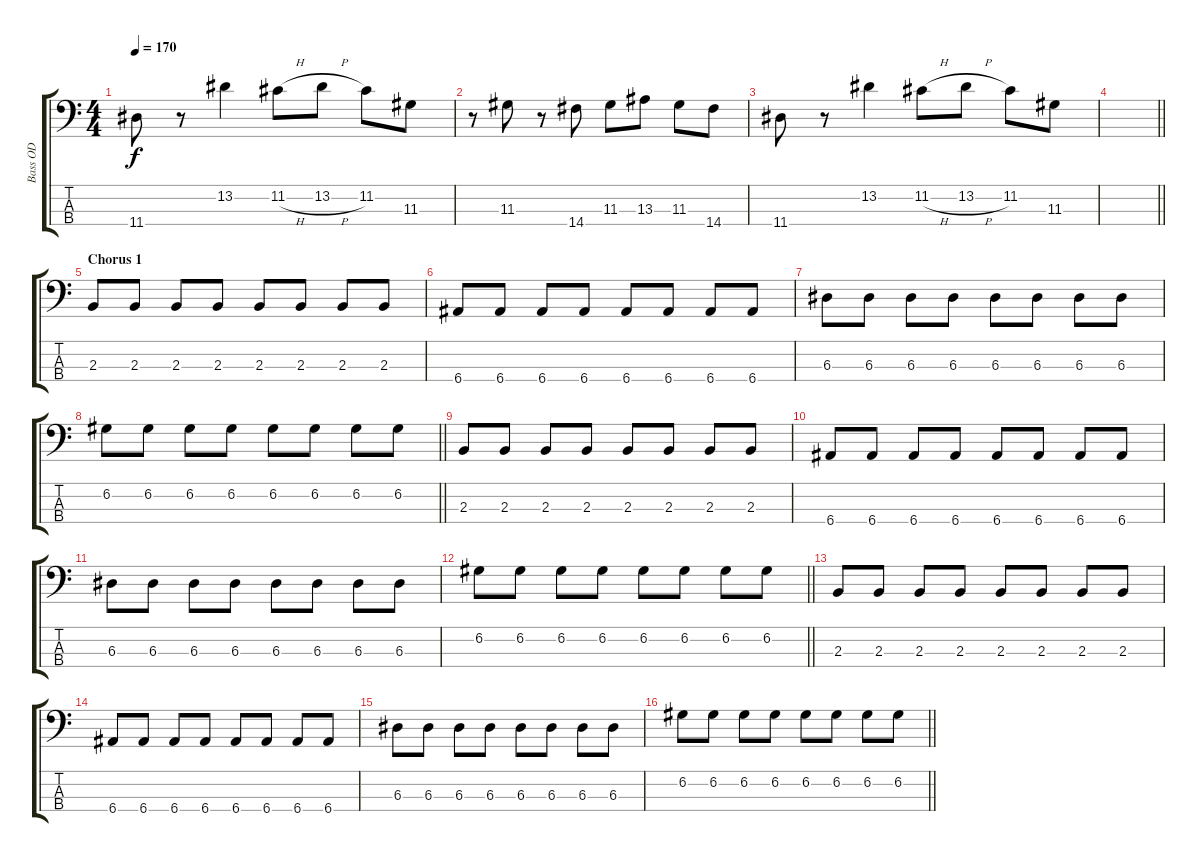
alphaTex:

\track ("Bass OD" "Bass OD") {instrument overdrivenguitar}
\staff {score tabs}
\tuning (G2 D2 A1 E1) {hide}
\ts (4 4)
\tempo 170
\clef f4
\ks c
11.4.8{dy f} r.8 13.2.4 11.2{h}.8 13.2{h}.8 11.2.8 11.3.8 |
r.8 11.3.8 r.8 14.4.8 11.3.8 13.3.8 11.3.8 14.4.8 |
11.4.8 r.8 13.2.4 11.2{h}.8 13.2{h}.8 11.2.8 11.3.8 |
\barLineRight lightlight
|
\section ("" "Chorus 1")
2.3.8 2.3.8 2.3.8 2.3.8 2.3.8 2.3.8 2.3.8 2.3.8 |
6.4.8 6.4.8 6.4.8 6.4.8 6.4.8 6.4.8 6.4.8 6.4.8 |
6.3.8 6.3.8 6.3.8 6.3.8 6.3.8 6.3.8 6.3.8 6.3.8 |
\barLineRight lightlight
6.2.8 6.2.8 6.2.8 6.2.8 6.2.8 6.2.8 6.2.8 6.2.8 |
2.3.8 2.3.8 2.3.8 2.3.8 2.3.8 2.3.8 2.3.8 2.3.8 |
6.4.8 6.4.8 6.4.8 6.4.8 6.4.8 6.4.8 6.4.8 6.4.8 |
6.3.8 6.3.8 6.3.8 6.3.8 6.3.8 6.3.8 6.3.8 6.3.8 |
\barLineRight lightlight
6.2.8 6.2.8 6.2.8 6.2.8 6.2.8 6.2.8 6.2.8 6.2.8 |
2.3.8 2.3.8 2.3.8 2.3.8 2.3.8 2.3.8 2.3.8 2.3.8 |
6.4.8 6.4.8 6.4.8 6.4.8 6.4.8 6.4.8 6.4.8 6.4.8 |
6.3.8 6.3.8 6.3.8 6.3.8 6.3.8 6.3.8 6.3.8 6.3.8 |
\barLineRight lightlight
6.2.8 6.2.8 6.2.8 6.2.8 6.2.8 6.2.8 6.2.8 6.2.8
